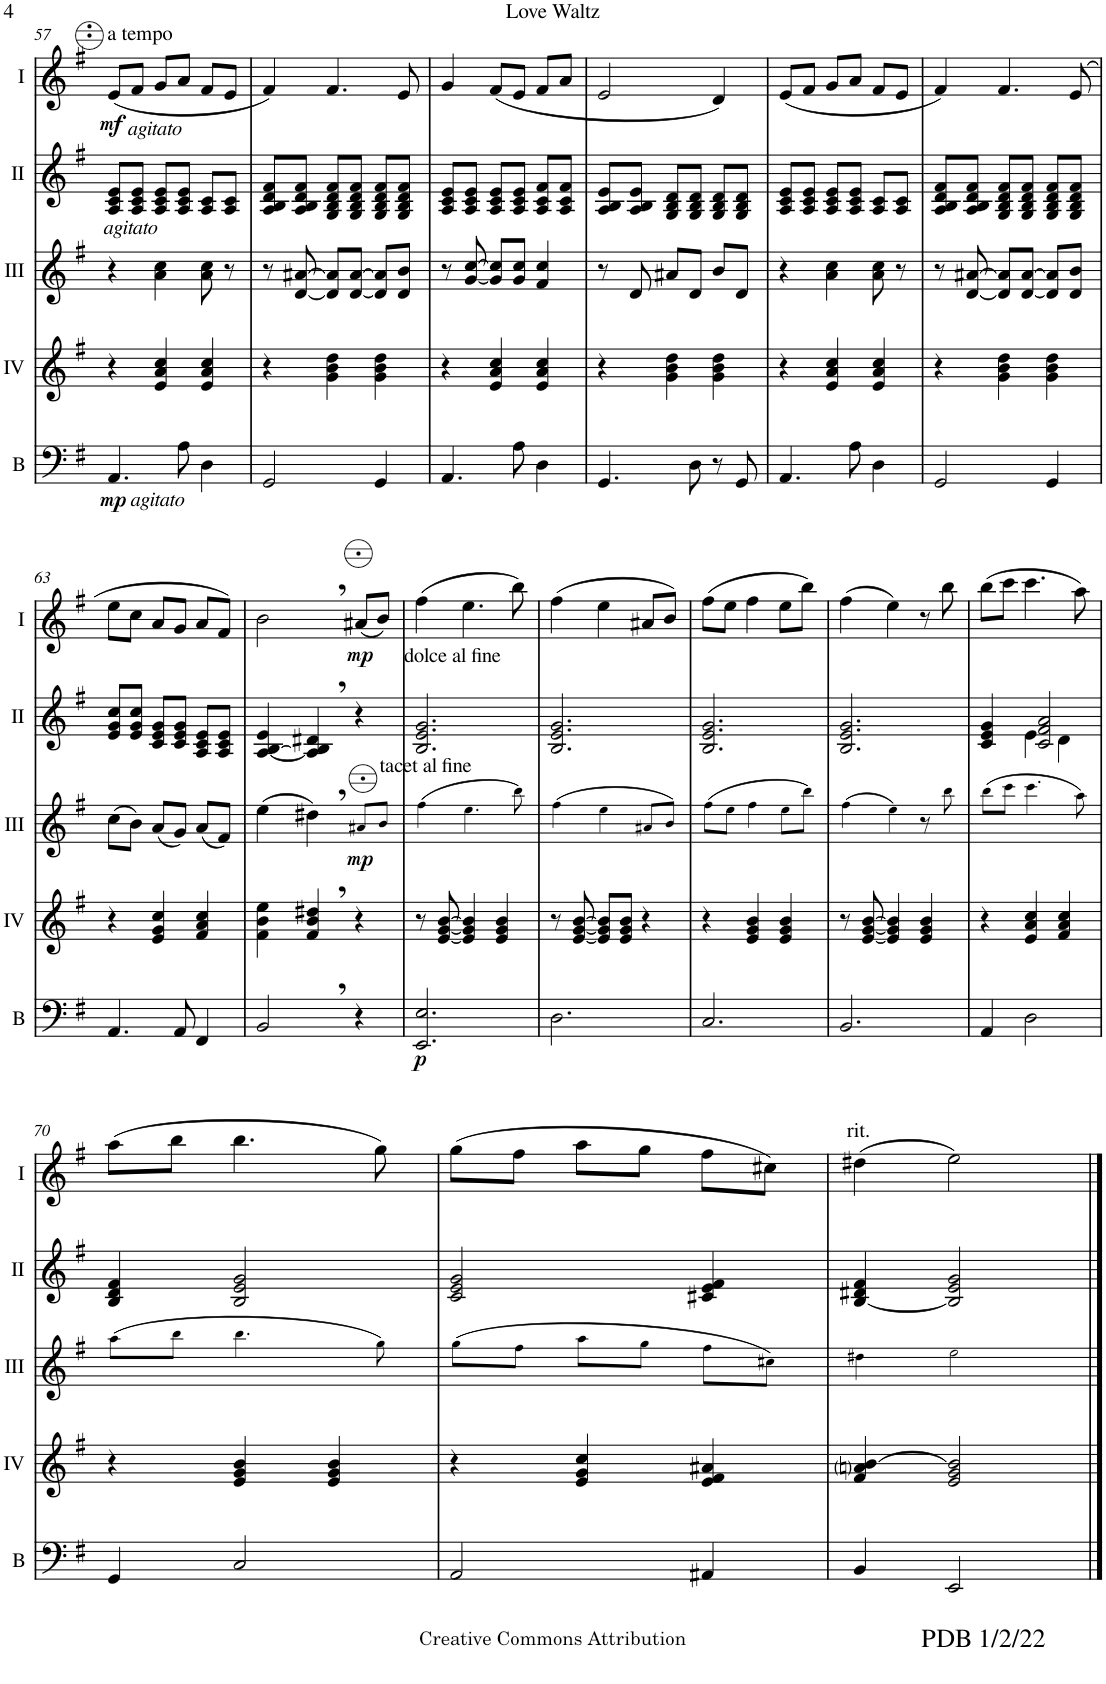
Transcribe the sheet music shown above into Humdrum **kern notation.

**kern	**dynam	**kern	**kern	**dynam	**kern	**kern	**dynam
*part5	*part5	*part4	*part3	*part3	*part2	*part1	*part1
*staff5	*staff5	*staff4	*staff3	*staff3	*staff2	*staff1	*staff1
*I"Bass	*	*I"Acc. 4	*I"Acc. 3	*	*I"Acc. 2	*I"Acc. 1	*
*I'B	*	*	*	*	*	*	*
!!LO:PB:g=z
*clefF4	*	*clefG2	*clefG2	*	*clefG2	*clefG2	*
*Trd7c12	*	*Trd7c12	*	*	*	*	*
*k[f#]	*	*k[f#]	*k[f#]	*	*k[f#]	*k[f#]	*
*M3/4	*	*M3/4	*M3/4	*	*M3/4	*M3/4	*
=57	=57	=57	=57	=57	=57	=57	=57
!	!	!	!	!	!	!LO:TX:a:t=a tempo	!
!	!	!	!	!	!	!LO:TX:b:i:t=agitato	!
!	!	!	!	!	!LO:TX:b:i:t=agitato	!	!
!LO:TX:b:i:t=agitato	!	!	!	!	!	!	!
!	!LO:DY:b	!	!	!	!	!	!LO:DY:b
4.AA/	mp	4r	4r	.	8A/ 8c/ 8e/L	(8e/L	mf
.	.	.	.	.	8A/ 8c/ 8e/J	8f#/J	.
.	.	4e/ 4a/ 4cc/	4a\ 4cc\	.	8A/ 8c/ 8e/L	8g/L	.
8A\	.	.	.	.	8A/ 8c/ 8e/J	8a/J	.
4D\	.	4e/ 4a/ 4cc/	8a\ 8cc\	.	8A/ 8c/L	8f#/L	.
.	.	.	8r	.	8A/ 8c/J	8e/J	.
=58	=58	=58	=58	=58	=58	=58	=58
2GG/	.	4r	8r	.	8A/ 8B/ 8d/ 8f#/L	4f#/)	.
.	.	.	[8d/ [8a#X/	.	8A/ 8B/ 8d/ 8f#/J	.	.
.	.	4g\ 4b\ 4dd\	8d/] 8a#/]L	.	8G/ 8B/ 8d/ 8f#/L	4.f#/	.
.	.	.	[8d/ [8a#/J	.	8G/ 8B/ 8d/ 8f#/J	.	.
4GG/	.	4g\ 4b\ 4dd\	8d/] 8a#/]L	.	8G/ 8B/ 8d/ 8f#/L	.	.
.	.	.	8d/ 8b/J	.	8G/ 8B/ 8d/ 8f#/J	8e/	.
=59	=59	=59	=59	=59	=59	=59	=59
4.AA/	.	4r	8r	.	8A/ 8c/ 8e/L	4g/	.
.	.	.	[8g/ [8cc/	.	8A/ 8c/ 8e/J	.	.
.	.	4e/ 4a/ 4cc/	8g/] 8cc/]L	.	8A/ 8c/ 8e/L	(8f#/L	.
8A\	.	.	8g/ 8cc/J	.	8A/ 8c/ 8e/J	8e/J	.
4D\	.	4e/ 4a/ 4cc/	4f#/ 4cc/	.	8A/ 8c/ 8f#/L	8f#/L	.
.	.	.	.	.	8A/ 8c/ 8f#/J	8a/J	.
=60	=60	=60	=60	=60	=60	=60	=60
4.GG/	.	4r	8r	.	8A/ 8B/ 8e/L	2e/	.
.	.	.	8d/	.	8A/ 8B/ 8e/J	.	.
.	.	4g\ 4b\ 4dd\	8a#X/L	.	8G/ 8B/ 8d/L	.	.
8D\	.	.	8d/J	.	8G/ 8B/ 8d/J	.	.
8r	.	4g\ 4b\ 4dd\	8b/L	.	8G/ 8B/ 8d/L	4d/)	.
8GG/	.	.	8d/J	.	8G/ 8B/ 8d/J	.	.
=61	=61	=61	=61	=61	=61	=61	=61
4.AA/	.	4r	4r	.	8A/ 8c/ 8e/L	(8e/L	.
.	.	.	.	.	8A/ 8c/ 8e/J	8f#/J	.
.	.	4e/ 4a/ 4cc/	4a\ 4cc\	.	8A/ 8c/ 8e/L	8g/L	.
8A\	.	.	.	.	8A/ 8c/ 8e/J	8a/J	.
4D\	.	4e/ 4a/ 4cc/	8a\ 8cc\	.	8A/ 8c/L	8f#/L	.
.	.	.	8r	.	8A/ 8c/J	8e/J	.
=62	=62	=62	=62	=62	=62	=62	=62
2GG/	.	4r	8r	.	8A/ 8B/ 8d/ 8f#/L	4f#/)	.
.	.	.	[8d/ [8a#X/	.	8A/ 8B/ 8d/ 8f#/J	.	.
.	.	4g\ 4b\ 4dd\	8d/] 8a#/]L	.	8G/ 8B/ 8d/ 8f#/L	4.f#/	.
.	.	.	[8d/ [8a#/J	.	8G/ 8B/ 8d/ 8f#/J	.	.
4GG/	.	4g\ 4b\ 4dd\	8d/] 8a#/]L	.	8G/ 8B/ 8d/ 8f#/L	.	.
.	.	.	8d/ 8b/J	.	8G/ 8B/ 8d/ 8f#/J	(8e/	.
!!LO:LB:g=z
=63	=63	=63	=63	=63	=63	=63	=63
4.AA/	.	4r	(8cc\L	.	8e/ 8g/ 8cc/L	8ee\L	.
.	.	.	8b\J)	.	8e/ 8g/ 8cc/J	8cc\J	.
.	.	4e/ 4g/ 4cc/	(8a/L	.	8c/ 8e/ 8g/L	8a/L	.
8AA/	.	.	8g/J)	.	8c/ 8e/ 8g/J	8g/J	.
4FF#/	.	4f#/ 4a/ 4cc/	(8a/L	.	8A/ 8c/ 8e/L	8a/L	.
.	.	.	8f#/J)	.	8A/ 8c/ 8e/J	8f#/J)	.
=64	=64	=64	=64	=64	=64	=64	=64
2BB,/	.	4f#\ 4b\ 4ee\	(4ee\	.	[4A/ [4B/ 4e/	2b,\	.
.	.	4f#/, 4b/, 4dd#X/,	4dd#X,\)	.	4A/], 4B/], 4d#X/,	.	.
!	!	!	!	!	!	!LO:TX:b:t=dolce al fine	!
!	!	!	!LO:TX:a:t=tacet al fine	!	!	!	!
!	!	!	!	!LO:DY:b	!	!	!LO:DY:b
4r	.	4r	8a#X/L	mp	4r	(8a#X/L	mp
.	.	.	8b/J	.	.	8b/J)	.
=65	=65	=65	=65	=65	=65	=65	=65
!	!LO:DY:b	!	!	!	!	!	!
2.EE/ 2.E/	p	8r	(4ff#\	.	2.B/ 2.e/ 2.g/	(4ff#\	.
.	.	[8e/ [8g/ [8b/	.	.	.	.	.
.	.	4e/] 4g/] 4b/]	4.ee\	.	.	4.ee\	.
.	.	4e/ 4g/ 4b/	.	.	.	.	.
.	.	.	8bb\)	.	.	8bb\)	.
=66	=66	=66	=66	=66	=66	=66	=66
2.D\	.	8r	(4ff#\	.	2.B/ 2.e/ 2.g/	(4ff#\	.
.	.	[8e/ [8g/ [8b/	.	.	.	.	.
.	.	8e/] 8g/] 8b/]L	4ee\	.	.	4ee\	.
.	.	8e/ 8g/ 8b/J	.	.	.	.	.
.	.	4r	8a#X/L	.	.	8a#X/L	.
.	.	.	8b/J)	.	.	8b/J)	.
=67	=67	=67	=67	=67	=67	=67	=67
2.C/	.	4r	(8ff#\L	.	2.B/ 2.e/ 2.g/	(8ff#\L	.
.	.	.	8ee\J	.	.	8ee\J	.
.	.	4e/ 4g/ 4b/	4ff#\	.	.	4ff#\	.
.	.	4e/ 4g/ 4b/	8ee\L	.	.	8ee\L	.
.	.	.	8bb\J)	.	.	8bb\J)	.
=68	=68	=68	=68	=68	=68	=68	=68
2.BB/	.	8r	(4ff#\	.	2.B/ 2.e/ 2.g/	(4ff#\	.
.	.	[8e/ [8g/ [8b/	.	.	.	.	.
.	.	4e/] 4g/] 4b/]	4ee\)	.	.	4ee\)	.
.	.	4e/ 4g/ 4b/	8r	.	.	8r	.
.	.	.	8bb\	.	.	8bb\	.
=69	=69	=69	=69	=69	=69	=69	=69
*	*	*	*	*	*^	*	*
4AA/	.	4r	(8bb\L	.	4c/ 4e/ 4g/	4ryy	(8bb\L	.
.	.	.	8ccc\J	.	.	.	8ccc\J	.
2D\	.	4e/ 4a/ 4cc/	4.ccc\	.	2c/ 2f#/ 2a/	4e\	4.ccc\	.
.	.	4f#/ 4a/ 4cc/	.	.	.	4d\	.	.
.	.	.	8aa\)	.	.	.	8aa\)	.
*	*	*	*	*	*v	*v	*	*
!!LO:LB:g=z
=70	=70	=70	=70	=70	=70	=70	=70
4GG/	.	4r	(8aa\L	.	4B/ 4d/ 4f#/	(8aa\L	.
.	.	.	8bb\J	.	.	8bb\J	.
2C/	.	4e/ 4g/ 4b/	4.bb\	.	2B/ 2e/ 2g/	4.bb\	.
.	.	4e/ 4g/ 4b/	.	.	.	.	.
.	.	.	8gg\)	.	.	8gg\)	.
=71	=71	=71	=71	=71	=71	=71	=71
2AA/	.	4r	(8gg\L	.	2c/ 2e/ 2g/	(8gg\L	.
.	.	.	8ff#\J	.	.	8ff#\J	.
.	.	4e/ 4g/ 4cc/	8aa\L	.	.	8aa\L	.
.	.	.	8gg\J	.	.	8gg\J	.
4AA#X/	.	4e/ 4f#/ 4a#X/	8ff#\L	.	4c#X/ 4e/ 4f#/	8ff#\L	.
.	.	.	8cc#X\J)	.	.	8cc#X\J)	.
=72	=72	=72	=72	=72	=72	=72	=72
!	!	!	!	!	!	!LO:TX:b:t=For more arrangements, check out www.de-bra.nl/arrangements.html	!
!	!	!	!	!	!	!LO:TX:a:t=rit.	!
4BB/	.	4f#/ 4ani/ [4b/	4dd#X\	.	[4B/ 4d#X/ 4f#/	(4dd#X\	.
!	!	!	!	!	!	!LO:TX:b:t=PDB 1/2/22	!
2EE/	.	2e/ 2g/ 2b/]	2ee\	.	2B/] 2e/ 2g/	2ee\)	.
==	==	==	==	==	==	==	==
*-	*-	*-	*-	*-	*-	*-	*-
